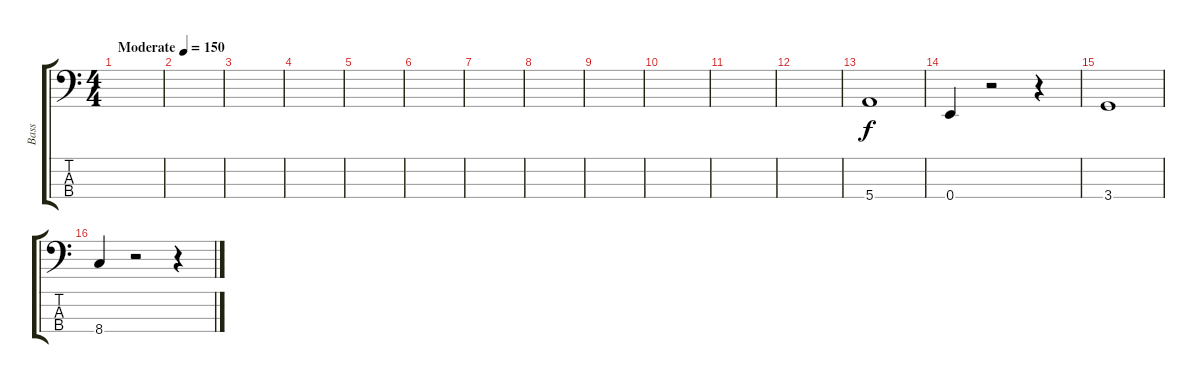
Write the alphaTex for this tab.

\track ("Bass" "Bass") {instrument electricbassfinger}
\staff {score tabs}
\tuning (G2 D2 A1 E1) {hide}
\ts (4 4)
\tempo (150 "Moderate")
\clef f4
\ks c
|
|
|
|
|
|
|
|
|
|
|
|
5.4.1 |
0.4.4 r.2 r.4 |
3.4.1 |
8.4.4 r.2 r.4
